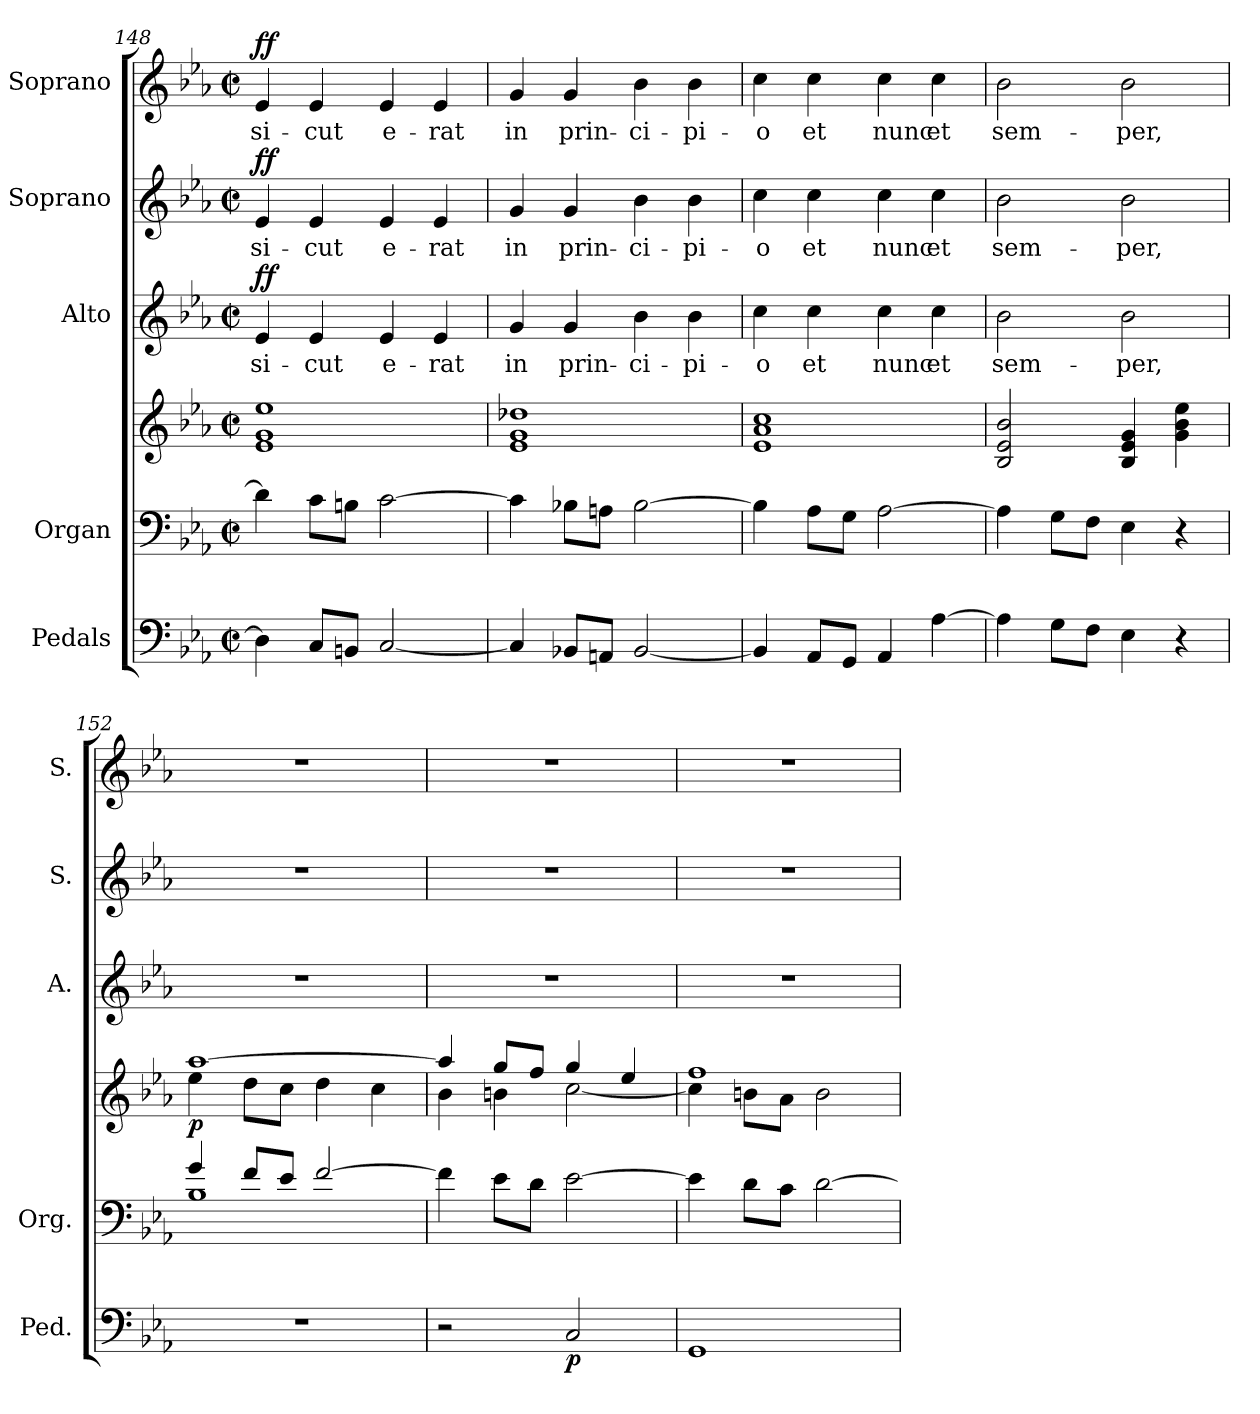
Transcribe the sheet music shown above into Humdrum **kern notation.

**kern	**dynam	**kern	**kern	**dynam	**kern	**text	**dynam	**kern	**text	**dynam	**kern	**text	**dynam
*part5	*part5	*part4	*part4	*part4	*part3	*part3	*part3	*part2	*part2	*part2	*part1	*part1	*part1
*staff6	*staff6	*staff5	*staff4	*staff4/5	*staff3	*staff3	*staff3	*staff2	*staff2	*staff2	*staff1	*staff1	*staff1
*I"Pedals	*	*I"Organ	*	*	*I"Alto	*	*	*I"Soprano	*	*	*I"Soprano	*	*
*I'Ped.	*	*I'Org.	*	*	*I'A.	*	*	*I'S.	*	*	*I'S.	*	*
*clefF4	*	*clefF4	*clefG2	*	*clefG2	*	*	*clefG2	*	*	*clefG2	*	*
*k[b-e-a-]	*	*k[b-e-a-]	*k[b-e-a-]	*	*k[b-e-a-]	*	*	*k[b-e-a-]	*	*	*k[b-e-a-]	*	*
*E-:	*	*E-:	*E-:	*	*E-:	*	*	*E-:	*	*	*E-:	*	*
*M2/2	*	*M2/2	*M2/2	*	*M2/2	*	*	*M2/2	*	*	*M2/2	*	*
*met(c|)	*	*met(c|)	*met(c|)	*	*met(c|)	*	*	*met(c|)	*	*	*met(c|)	*	*
=148	=148	=148	=148	=148	=148	=148	=148	=148	=148	=148	=148	=148	=148
!	!	!	!	!	!	!LO:LY:b:color=#000000	!	!	!	!	!	!	!
!	!	!	!	!	!	!	!	!	!LO:LY:b:color=#000000	!	!	!	!
!	!	!	!	!	!	!	!	!	!	!	!	!LO:LY:b:color=#000000	!
4Di\]	.	4di\]	1e-i 1gi 1ee-i	.	4e-i/	si-	ff	4e-i/	si-	ff	4e-i/	si-	ff
!	!	!	!	!	!	!LO:LY:b:color=#000000	!	!	!	!	!	!	!
!	!	!	!	!	!	!	!	!	!LO:LY:b:color=#000000	!	!	!	!
!	!	!	!	!	!	!	!	!	!	!	!	!LO:LY:b:color=#000000	!
8Ci/L	.	8ci\L	.	.	4e-i/	-cut	.	4e-i/	-cut	.	4e-i/	-cut	.
8BBni/J	.	8Bni\J	.	.	.	.	.	.	.	.	.	.	.
!	!	!	!	!	!	!LO:LY:b:color=#000000	!	!	!	!	!	!	!
!	!	!	!	!	!	!	!	!	!LO:LY:b:color=#000000	!	!	!	!
!	!	!	!	!	!	!	!	!	!	!	!	!LO:LY:b:color=#000000	!
[2Ci/	.	[2ci\	.	.	4e-i/	e-	.	4e-i/	e-	.	4e-i/	e-	.
!	!	!	!	!	!	!LO:LY:b:color=#000000	!	!	!	!	!	!	!
!	!	!	!	!	!	!	!	!	!LO:LY:b:color=#000000	!	!	!	!
!	!	!	!	!	!	!	!	!	!	!	!	!LO:LY:b:color=#000000	!
.	.	.	.	.	4e-i/	-rat	.	4e-i/	-rat	.	4e-i/	-rat	.
=149	=149	=149	=149	=149	=149	=149	=149	=149	=149	=149	=149	=149	=149
!	!	!	!	!	!	!LO:LY:b:color=#000000	!	!	!	!	!	!	!
!	!	!	!	!	!	!	!	!	!LO:LY:b:color=#000000	!	!	!	!
!	!	!	!	!	!	!	!	!	!	!	!	!LO:LY:b:color=#000000	!
4Ci/]	.	4ci\]	1e-i 1gi 1dd-Xi	.	4gi/	in	.	4gi/	in	.	4gi/	in	.
!	!	!	!	!	!	!LO:LY:b:color=#000000	!	!	!	!	!	!	!
!	!	!	!	!	!	!	!	!	!LO:LY:b:color=#000000	!	!	!	!
!	!	!	!	!	!	!	!	!	!	!	!	!LO:LY:b:color=#000000	!
8BB-Xi/L	.	8B-Xi\L	.	.	4gi/	prin-	.	4gi/	prin-	.	4gi/	prin-	.
8AAni/J	.	8Ani\J	.	.	.	.	.	.	.	.	.	.	.
!	!	!	!	!	!	!LO:LY:b:color=#000000	!	!	!	!	!	!	!
!	!	!	!	!	!	!	!	!	!LO:LY:b:color=#000000	!	!	!	!
!	!	!	!	!	!	!	!	!	!	!	!	!LO:LY:b:color=#000000	!
[2BB-i/	.	[2B-i\	.	.	4b-i\	-ci-	.	4b-i\	-ci-	.	4b-i\	-ci-	.
!	!	!	!	!	!	!LO:LY:b:color=#000000	!	!	!	!	!	!	!
!	!	!	!	!	!	!	!	!	!LO:LY:b:color=#000000	!	!	!	!
!	!	!	!	!	!	!	!	!	!	!	!	!LO:LY:b:color=#000000	!
.	.	.	.	.	4b-i\	-pi-	.	4b-i\	-pi-	.	4b-i\	-pi-	.
=150	=150	=150	=150	=150	=150	=150	=150	=150	=150	=150	=150	=150	=150
!	!	!	!	!	!	!LO:LY:b:color=#000000	!	!	!	!	!	!	!
!	!	!	!	!	!	!	!	!	!LO:LY:b:color=#000000	!	!	!	!
!	!	!	!	!	!	!	!	!	!	!	!	!LO:LY:b:color=#000000	!
4BB-i/]	.	4B-i\]	1e-i 1a-i 1cci	.	4cci\	-o	.	4cci\	-o	.	4cci\	-o	.
!	!	!	!	!	!	!LO:LY:b:color=#000000	!	!	!	!	!	!	!
!	!	!	!	!	!	!	!	!	!LO:LY:b:color=#000000	!	!	!	!
!	!	!	!	!	!	!	!	!	!	!	!	!LO:LY:b:color=#000000	!
8AA-i/L	.	8A-i\L	.	.	4cci\	et	.	4cci\	et	.	4cci\	et	.
8GGi/J	.	8Gi\J	.	.	.	.	.	.	.	.	.	.	.
!	!	!	!	!	!	!LO:LY:b:color=#000000	!	!	!	!	!	!	!
!	!	!	!	!	!	!	!	!	!LO:LY:b:color=#000000	!	!	!	!
!	!	!	!	!	!	!	!	!	!	!	!	!LO:LY:b:color=#000000	!
4AA-i/	.	[2A-i\	.	.	4cci\	nunc	.	4cci\	nunc	.	4cci\	nunc	.
!	!	!	!	!	!	!LO:LY:b:color=#000000	!	!	!	!	!	!	!
!	!	!	!	!	!	!	!	!	!LO:LY:b:color=#000000	!	!	!	!
!	!	!	!	!	!	!	!	!	!	!	!	!LO:LY:b:color=#000000	!
[4A-i\	.	.	.	.	4cci\	et	.	4cci\	et	.	4cci\	et	.
=151	=151	=151	=151	=151	=151	=151	=151	=151	=151	=151	=151	=151	=151
!	!	!	!	!	!	!LO:LY:b:color=#000000	!	!	!	!	!	!	!
!	!	!	!	!	!	!	!	!	!LO:LY:b:color=#000000	!	!	!	!
!	!	!	!	!	!	!	!	!	!	!	!	!LO:LY:b:color=#000000	!
4A-i\]	.	4A-i\]	2B-i/ 2e-i 2b-i	.	2b-i\	sem-	.	2b-i\	sem-	.	2b-i\	sem-	.
8Gi\L	.	8Gi\L	.	.	.	.	.	.	.	.	.	.	.
8Fi\J	.	8Fi\J	.	.	.	.	.	.	.	.	.	.	.
!	!	!	!	!	!	!LO:LY:b:color=#000000	!	!	!	!	!	!	!
!	!	!	!	!	!	!	!	!	!LO:LY:b:color=#000000	!	!	!	!
!	!	!	!	!	!	!	!	!	!	!	!	!LO:LY:b:color=#000000	!
4E-i\	.	4E-i\	4B-i/ 4e-i 4gi	.	2b-i\	-per,	.	2b-i\	-per,	.	2b-i\	-per,	.
4r	.	4r	4gi\ 4b-i 4ee-i	.	.	.	.	.	.	.	.	.	.
!!LO:LB:g=z
=152	=152	=152	=152	=152	=152	=152	=152	=152	=152	=152	=152	=152	=152
*	*	*^	*^	*	*	*	*	*	*	*	*	*	*
1r	.	4gi/	1B-i	[1aa-i	4ee-i\	p	1r	.	.	1r	.	.	1r	.	.
.	.	8fi/L	.	.	8ddi\L	.	.	.	.	.	.	.	.	.	.
.	.	8e-i/J	.	.	8cci\J	.	.	.	.	.	.	.	.	.	.
.	.	[2fi/	.	.	4ddi\	.	.	.	.	.	.	.	.	.	.
.	.	.	.	.	4cci\	.	.	.	.	.	.	.	.	.	.
*	*	*v	*v	*	*	*	*	*	*	*	*	*	*	*	*
=153	=153	=153	=153	=153	=153	=153	=153	=153	=153	=153	=153	=153	=153	=153
2r	.	4fi\]	4aa-i/]	4b-i\	.	1r	.	.	1r	.	.	1r	.	.
.	.	8e-i\L	8ggi/L	4bni\	.	.	.	.	.	.	.	.	.	.
.	.	8di\J	8ffi/J	.	.	.	.	.	.	.	.	.	.	.
2Ci/	p	[2e-i\	4ggi/	[2cci\	.	.	.	.	.	.	.	.	.	.
.	.	.	4ee-i/	.	.	.	.	.	.	.	.	.	.	.
=154	=154	=154	=154	=154	=154	=154	=154	=154	=154	=154	=154	=154	=154	=154
1GGi	.	4e-i\]	1ffi	4cci\]	.	1r	.	.	1r	.	.	1r	.	.
.	.	8di\L	.	8bni\L	.	.	.	.	.	.	.	.	.	.
.	.	8ci\J	.	8a-i\J	.	.	.	.	.	.	.	.	.	.
.	.	[2di\	.	2bi\	.	.	.	.	.	.	.	.	.	.
*	*	*	*v	*v	*	*	*	*	*	*	*	*	*	*
=	=	=	=	=	=	=	=	=	=	=	=	=	=
*-	*-	*-	*-	*-	*-	*-	*-	*-	*-	*-	*-	*-	*-
